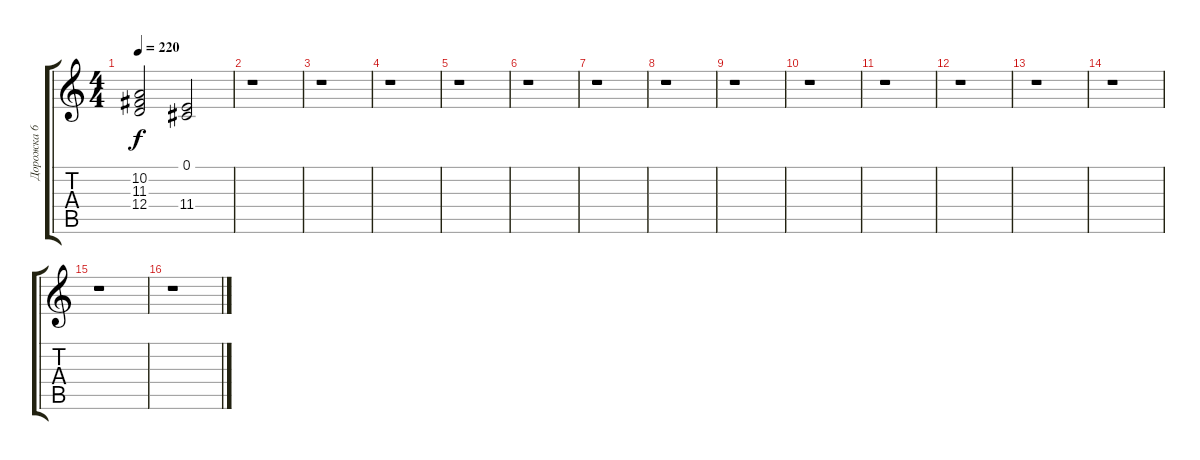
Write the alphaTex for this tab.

\track ("Дорожка 6" "Дорожка 6") {instrument stringensemble1}
\staff {score tabs}
\tuning (E4 B3 G3 D3 A2 E2) {hide}
\ts (4 4)
\tempo 220
\clef g2
\ks c
(10.2 11.3 12.4).2{dy f} (0.1 11.4).2 |
r.1 |
r.1 |
r.1 |
r.1 |
r.1 |
r.1 |
r.1 |
r.1 |
r.1 |
r.1 |
r.1 |
r.1 |
r.1 |
r.1 |
r.1
